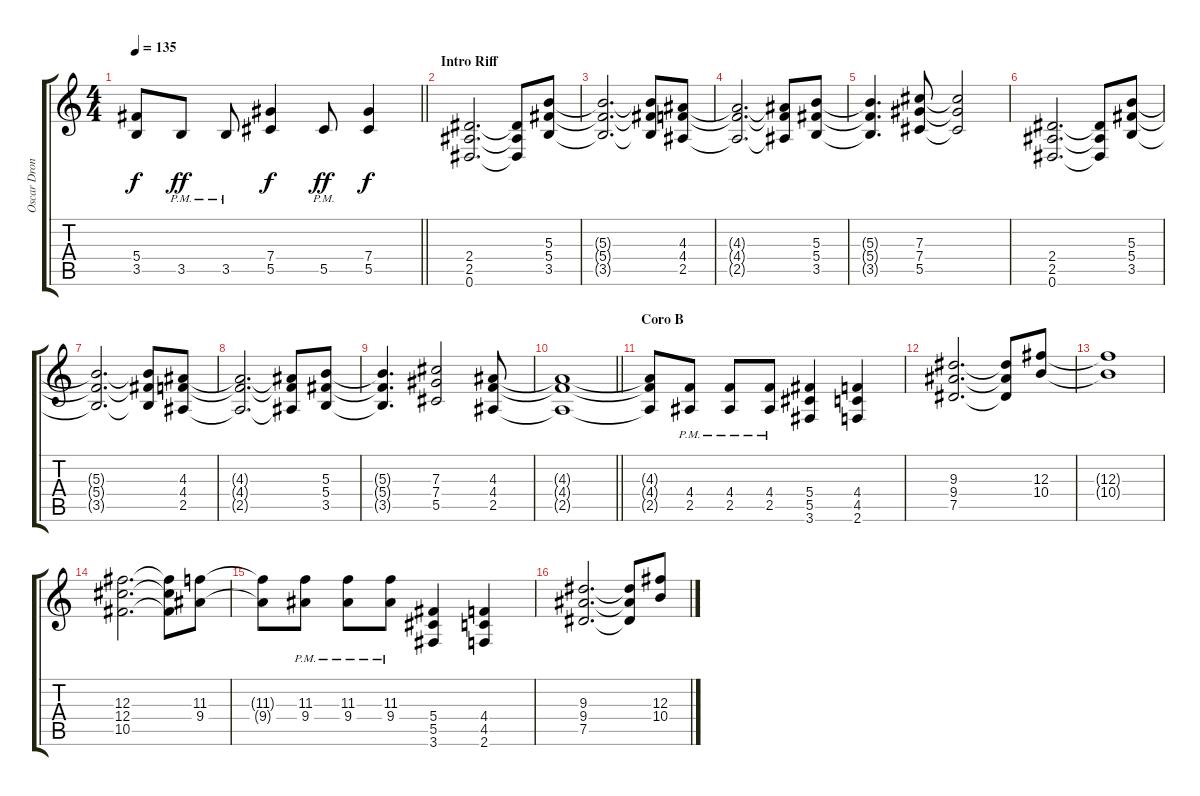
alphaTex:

\track ("Oscar Dronjak" "Oscar Dron") {instrument overdrivenguitar}
\staff {score tabs}
\tuning (Eb4 Bb3 Gb3 Db3 Ab2 Eb2) {hide}
\ts (4 4)
\tempo 135
\clef g2
\barLineRight lightlight
\ks c
(5.4{t} 3.5{t}).8{dy f} 3.5{pm}.8{dy ff} 3.5{pm}.8 (7.4 5.5).4{dy f} 5.5{pm}.8{dy ff} (7.4 5.5).4{dy f} |
\section ("" "Intro Riff")
(2.4 2.5 0.6).2{d} (2.4{t} 2.5{t} 0.6{t}).8 (5.3 5.4 3.5).8 |
(5.3{t} 5.4{t} 3.5{t}).2{d} (5.3{t} 5.4{t} 3.5{t}).8 (4.3 4.4 2.5).8 |
(4.3{t} 4.4{t} 2.5{t}).2{d} (4.3{t} 4.4{t} 2.5{t}).8 (5.3 5.4 3.5).8 |
(5.3{t} 5.4{t} 3.5{t}).4{d} (7.3 7.4 5.5).8 (7.3{t} 7.4{t} 5.5{t}).2 |
(2.4 2.5 0.6).2{d} (2.4{t} 2.5{t} 0.6{t}).8 (5.3 5.4 3.5).8 |
(5.3{t} 5.4{t} 3.5{t}).2{d} (5.3{t} 5.4{t} 3.5{t}).8 (4.3 4.4 2.5).8 |
(4.3{t} 4.4{t} 2.5{t}).2{d} (4.3{t} 4.4{t} 2.5{t}).8 (5.3 5.4 3.5).8 |
(5.3{t} 5.4{t} 3.5{t}).4{d} (7.3 7.4 5.5).2 (4.3 4.4 2.5).8 |
\barLineRight lightlight
(4.3{t} 4.4{t} 2.5{t}).1 |
\section ("" "Coro B")
(4.3{t} 4.4{t} 2.5{t}).8 (4.4{pm} 2.5{pm}).8 (4.4{pm} 2.5{pm}).8 (4.4{pm} 2.5{pm}).8 (5.4 5.5 3.6).4 (4.4 4.5 2.6).4 |
(9.3 9.4 7.5).2{d} (9.3{t} 9.4{t} 7.5{t}).8 (12.3 10.4).8 |
(12.3{t} 10.4{t}).1 |
(12.3 12.4 10.5).2{d} (12.3{t} 12.4{t} 10.5{t}).8 (11.3 9.4).8 |
(11.3{t} 9.4{t}).8 (11.3{pm} 9.4{pm}).8 (11.3{pm} 9.4{pm}).8 (11.3{pm} 9.4{pm}).8 (5.4 5.5 3.6).4 (4.4 4.5 2.6).4 |
(9.3 9.4 7.5).2{d} (9.3{t} 9.4{t} 7.5{t}).8 (12.3 10.4).8
